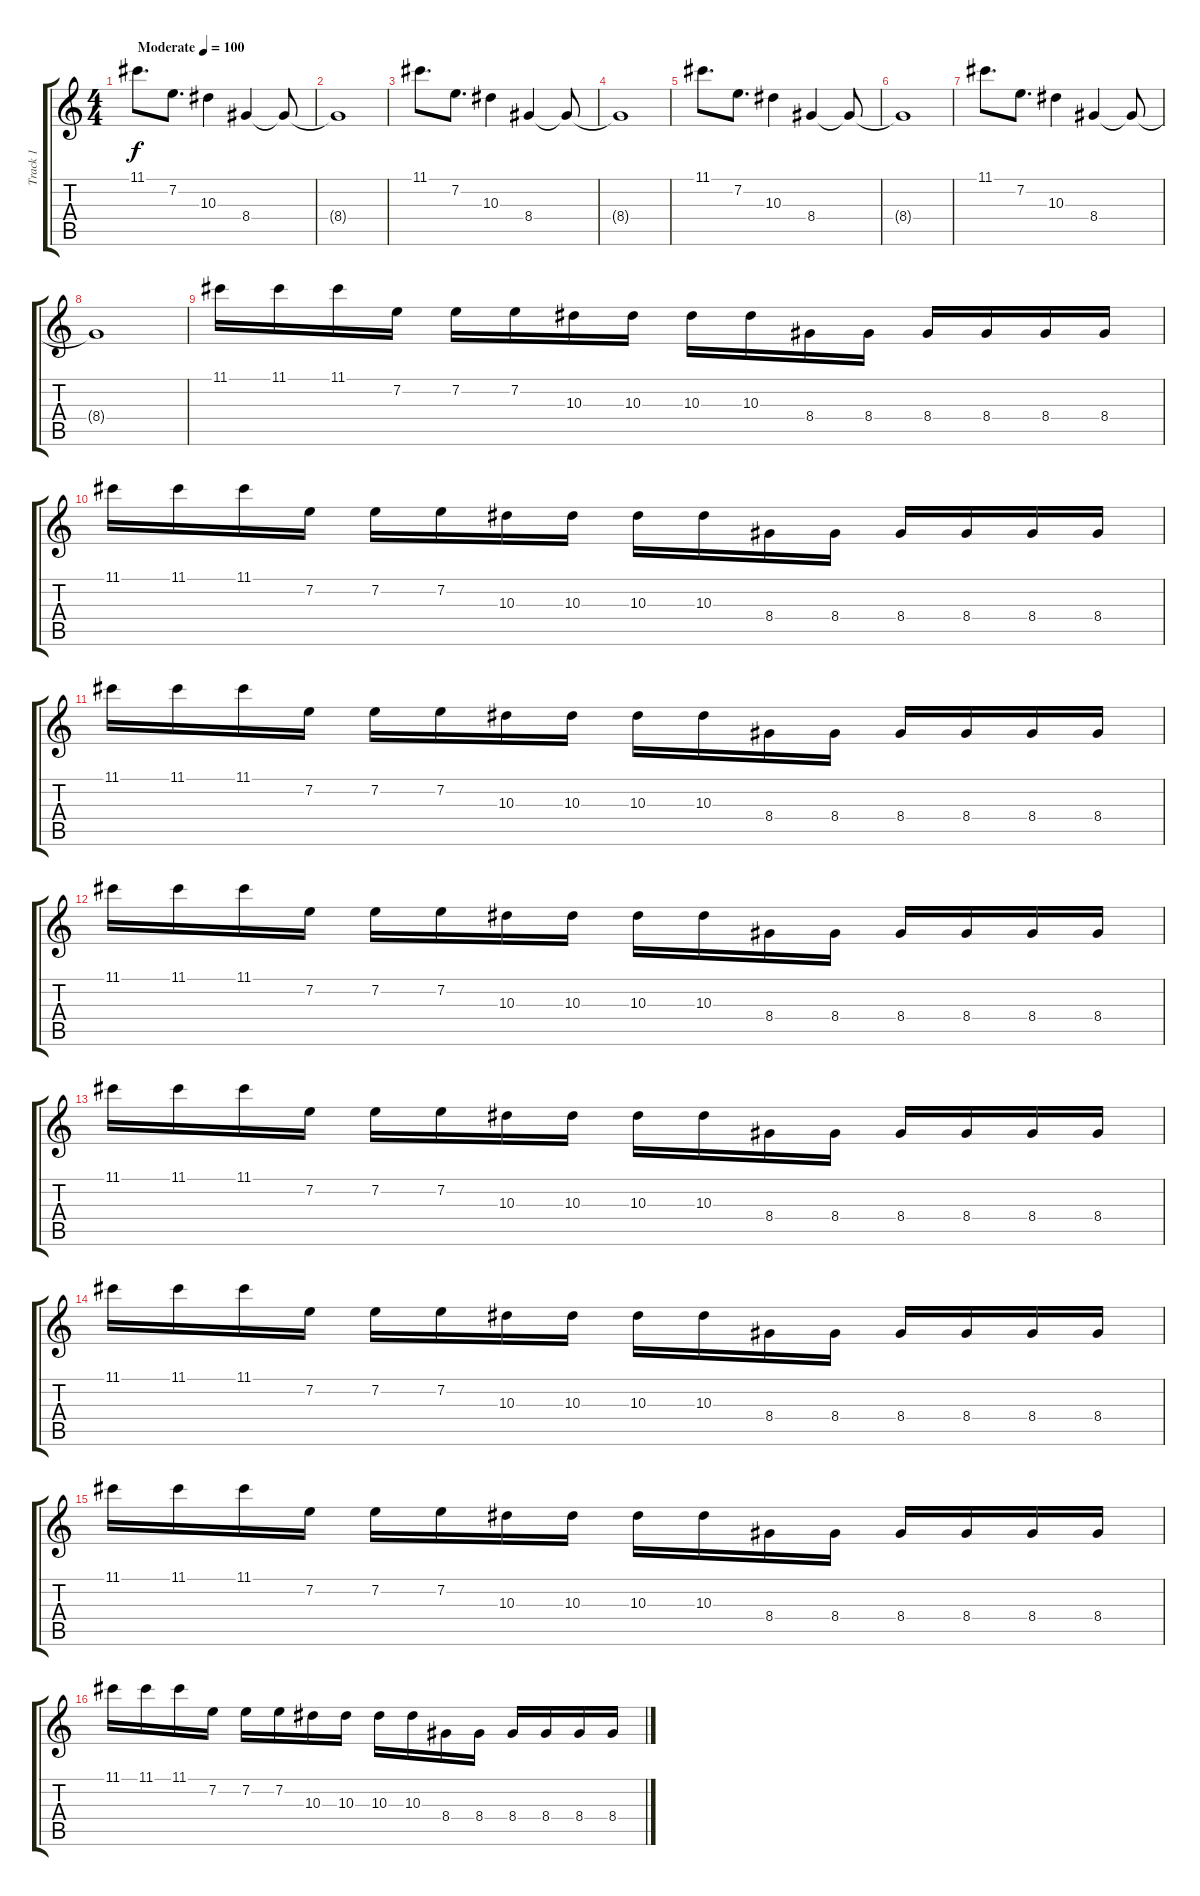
\track ("Track 1" "Track 1") {instrument distortionguitar}
\staff {score tabs}
\tuning (D4 A3 F3 C3 G2 C2) {hide}
\ts (4 4)
\tempo (100 "Moderate")
\clef g2
\ks c
11.1.8{d dy f instrument distortionguitar} 7.2.8{d} 10.3.4 8.4.4 8.4{t}.8 |
8.4{t}.1 |
11.1.8{d} 7.2.8{d} 10.3.4 8.4.4 8.4{t}.8 |
8.4{t}.1 |
11.1.8{d} 7.2.8{d} 10.3.4 8.4.4 8.4{t}.8 |
8.4{t}.1 |
11.1.8{d} 7.2.8{d} 10.3.4 8.4.4 8.4{t}.8 |
8.4{t}.1 |
11.1.16 11.1.16 11.1.16 7.2.16 7.2.16 7.2.16 10.3.16 10.3.16 10.3.16 10.3.16 8.4.16 8.4.16 8.4.16 8.4.16 8.4.16 8.4.16 |
11.1.16 11.1.16 11.1.16 7.2.16 7.2.16 7.2.16 10.3.16 10.3.16 10.3.16 10.3.16 8.4.16 8.4.16 8.4.16 8.4.16 8.4.16 8.4.16 |
11.1.16 11.1.16 11.1.16 7.2.16 7.2.16 7.2.16 10.3.16 10.3.16 10.3.16 10.3.16 8.4.16 8.4.16 8.4.16 8.4.16 8.4.16 8.4.16 |
11.1.16 11.1.16 11.1.16 7.2.16 7.2.16 7.2.16 10.3.16 10.3.16 10.3.16 10.3.16 8.4.16 8.4.16 8.4.16 8.4.16 8.4.16 8.4.16 |
11.1.16 11.1.16 11.1.16 7.2.16 7.2.16 7.2.16 10.3.16 10.3.16 10.3.16 10.3.16 8.4.16 8.4.16 8.4.16 8.4.16 8.4.16 8.4.16 |
11.1.16 11.1.16 11.1.16 7.2.16 7.2.16 7.2.16 10.3.16 10.3.16 10.3.16 10.3.16 8.4.16 8.4.16 8.4.16 8.4.16 8.4.16 8.4.16 |
11.1.16 11.1.16 11.1.16 7.2.16 7.2.16 7.2.16 10.3.16 10.3.16 10.3.16 10.3.16 8.4.16 8.4.16 8.4.16 8.4.16 8.4.16 8.4.16 |
11.1.16 11.1.16 11.1.16 7.2.16 7.2.16 7.2.16 10.3.16 10.3.16 10.3.16 10.3.16 8.4.16 8.4.16 8.4.16 8.4.16 8.4.16 8.4.16
